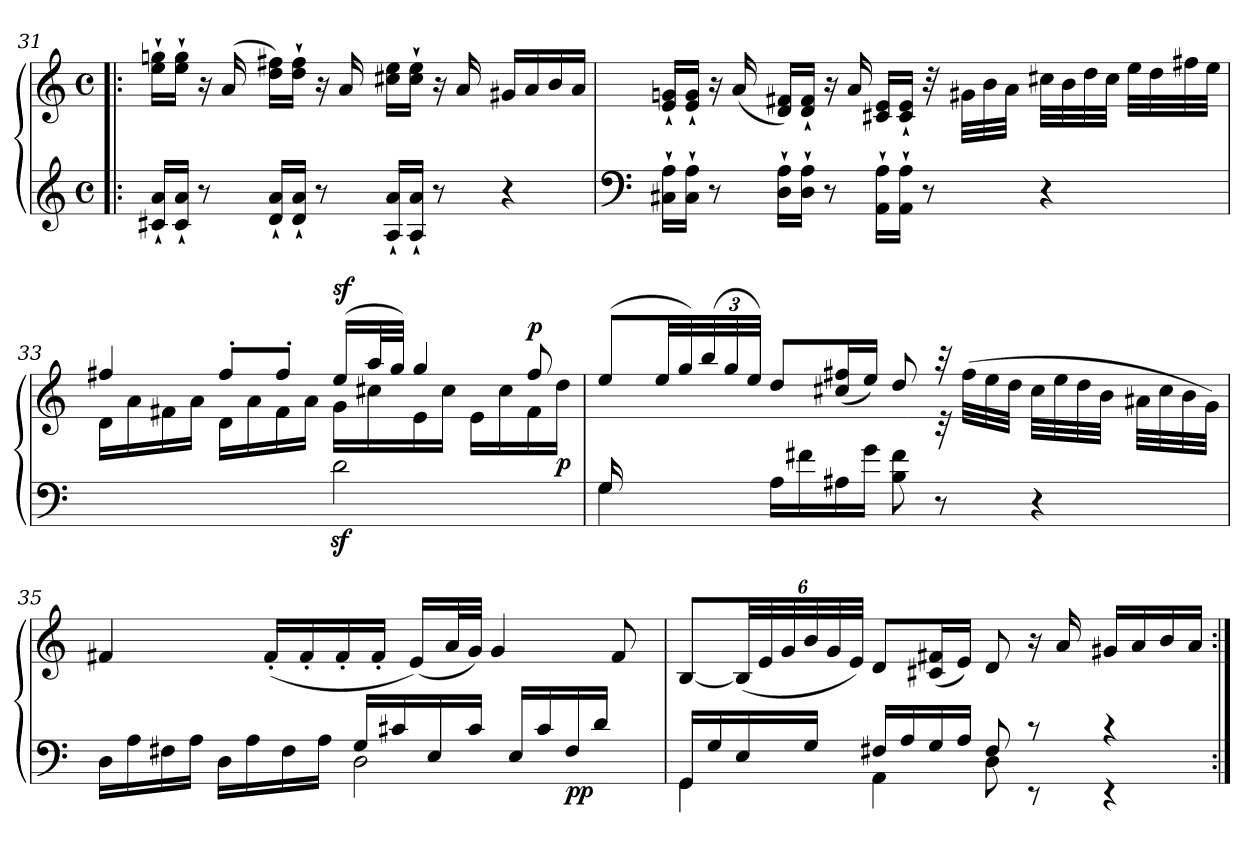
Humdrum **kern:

**kern	**kern	**dynam
*part1	*part1	*part1
*staff2	*staff1	*staff1/2
*clefG2	*clefG2	*
*k[]	*k[]	*
*C:	*C:	*
*M4/4	*M4/4	*
*met(c)	*met(c)	*
=31!|:	=31!|:	=31!|:
16c#X/`< 16a/`<LL	16ee\`> 16ggni\`>LL	.
16c#/`< 16a/`<JJ	16ee\`> 16gg\`>JJ	.
8r	16r	.
.	(>16a/	.
16d/`< 16a/`<LL	16dd\ 16ff#X\LL)	.
16d/`< 16a/`<JJ	16dd\`> 16ff#\`>JJ	.
8r	16r	.
.	16a/	.
16A/`< 16a/`<LL	16cc#X\ 16ee\LL	.
16A/`< 16a/`<JJ	16cc#\`> 16ee\`>JJ	.
8r	16r	.
.	16a/	.
4r	16g#X/LL	.
.	16a/	.
.	16b/	.
.	16a/JJ	.
!!LO:PB:g=z
=32	=32	=32
*clefF4	*	*
16C#X\`> 16A\`>LL	16e/`< 16gni/`<LL	.
16C#\`> 16A\`>JJ	16e/`< 16g/`<JJ	.
8r	16r	.
.	(<16a/	.
16D\`> 16A\`>LL	16d/ 16f#X/LL)	.
16D\`> 16A\`>JJ	16d/`< 16f#/`<JJ	.
8r	16r	.
.	16a/	.
16AA\`> 16A\`>LL	16c#X/ 16e/LL	.
16AA\`> 16A\`>JJ	16c#/`< 16e/`<JJ	.
8r	32r	.
.	32g#X\LLL	.
.	32b\	.
.	32a\JJJ	.
4r	32cc#X\LLL	.
.	32b\	.
.	32dd\	.
.	32cc#\JJJ	.
.	32ee\LLL	.
.	32dd\	.
.	32ff#X\	.
.	32ee\JJJ	.
!!LO:LB:g=z
=33	=33	=33
*	*^	*
2ryy	4ff#X/	16d\LL	.
.	.	16a\	.
.	.	16f#X\	.
.	.	16a\JJ	.
.	8ff#'>/L	16d\LL	.
.	.	16a\	.
.	8ff#'>/J	16f#\	.
.	.	16a\JJ	.
!	!	!	!LO:DY:a
2dz>\	(>16ee/LL	16g\LL	sf
.	32aa/L	16cc#X\	.
.	32gg/JJJ)	.	.
.	4gg/	16e\	.
.	.	16cc#\JJ	.
.	.	16e\LL	.
.	.	16cc#\	.
!	!	!	!LO:DY:a
.	8ff#/	16f#\	p
!	!	!	!LO:DY:b
.	.	16dd\JJ	p
=34	=34	=34	=34
*^	*	*	*
16G/LL	4G\	(>8ee/L	16ryy	.
2...ryy	.	.	16g\	.
.	.	32ee/LL	16e\	.
.	.	32gg/)	.	.
*	*	*Xbrackettup	*	*
.	.	(>48bb/	16g\JJ	.
.	.	48gg/	.	.
.	.	48ee/JJJ)	.	.
.	16A\LL	4.ryy	8dd/L	.
.	16f#X\	.	.	.
.	16A#X\	.	(>16cc#X/ 16ff#X/L	.
.	16g\JJ	.	16ee/JJ)	.
.	8B\ 8f#\	.	8dd/	.
.	8r	32raa	32rc	.
.	.	4ryy	(>32ff#\LLL	.
.	.	.	32ee\	.
.	.	.	32dd\JJJ	.
.	4r	.	32cc#\LLL	.
.	.	.	32ee\	.
.	.	.	32dd\	.
.	.	.	32b\JJJ	.
.	.	.	32a#X\LLL	.
.	.	16.ryy	32cc#\	.
.	.	.	32b\	.
.	.	.	32g\JJJ)	.
!!LO:LB:g=z	!!
=35	=35	=35	=35	=35
16D\LL	2ryy	4f#X/	2..ryy	.
16A\	.	.	.	.
16F#X\	.	.	.	.
16A\JJ	.	.	.	.
16D\LL	.	16.ryy	.	.
16A\	.	.	.	.
.	.	(<16f#'</LL	.	.
16F#\	.	.	.	.
.	.	16f#'</	.	.
16A\JJ	.	.	.	.
.	.	16f#'</	.	.
!	!	!	!	!LO:DY:a=2
!	!	!	!	!LO:DY:n=1:b=2
16G/LL	2D\	.	.	sf sf
.	.	16f#'</JJ	.	.
16c#X/	.	.	.	.
.	.	(<16e/LL)	.	.
16E/	.	.	.	.
.	.	32a/L	.	.
16c#/JJ	.	32g/JJJ)	.	.
.	.	4g/	.	.
16E/LL	.	.	.	.
16c#/	.	.	.	.
!	!	!	!	!LO:DY:n=2:b=2
!	!	!	!	!LO:DY:n=3:b
16F#/	.	.	8..ryy	p p
16d/JJ	.	.	.	.
.	.	8f#/	.	.
16.ryy	16.ryy	.	.	.
*	*	*v	*v	*
!!LO:PB:g=z
=36	=36	=36	=36
16GG/LL	4GG\	[8B/L	.
16G/	.	.	.
16E/	.	(<48B/LL]	.
.	.	48e/	.
.	.	48g/	.
16G/JJ	.	48b/	.
.	.	48g/	.
.	.	48e/JJJ)	.
16F#X/LL	4AA\	8d/L	.
16A/	.	.	.
16G/	.	(>16c#X/ 16f#X/L	.
16A/JJ	.	16e/JJ)	.
8F#/	8D\	8d/	.
8rc	8rEE	16r	.
.	.	16a/	.
4rc	4rEE	16g#X/LL	.
.	.	16a/	.
.	.	16b/	.
.	.	16a/JJ	.
*v	*v	*	*
=:|!	=:|!	=:|!
*-	*-	*-
